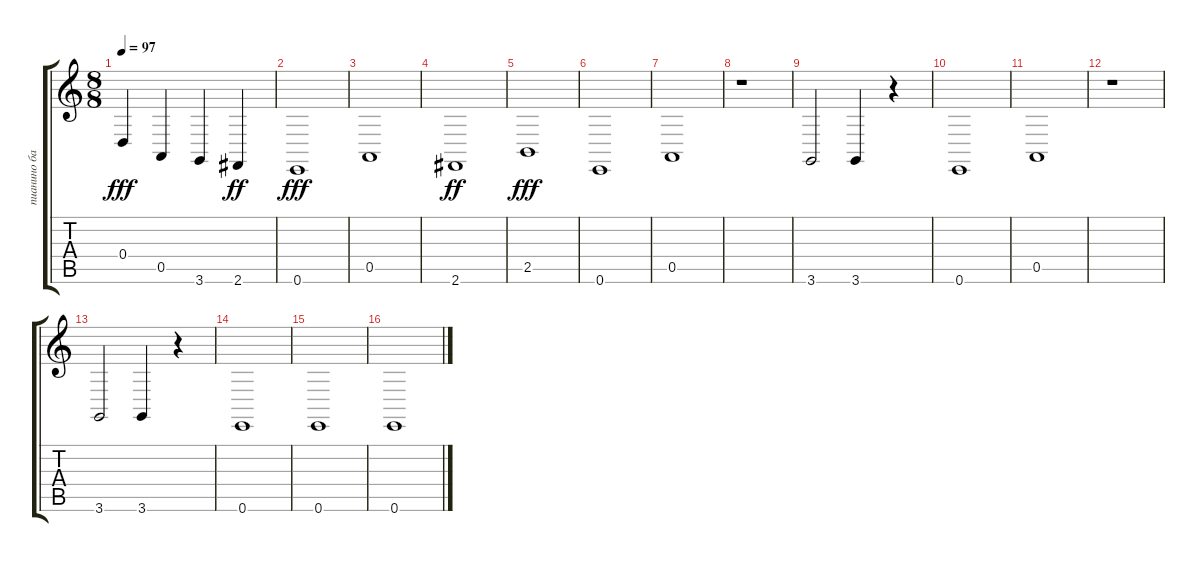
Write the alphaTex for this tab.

\track ("пианино бас" "пианино ба") {instrument acousticgrandpiano}
\staff {score tabs}
\tuning (E4 B3 G3 D3 A2 E2) {hide}
\ts (8 8)
\tempo 97
\clef g2
\ks c
0.4.4{dy fff} 0.5.4 3.6.4 2.6.4{dy ff} |
0.6.1{dy fff} |
0.5.1 |
2.6.1{dy ff} |
2.5.1{dy fff} |
0.6.1 |
0.5.1 |
r.1 |
3.6.2 3.6.4 r.4 |
0.6.1 |
0.5.1 |
r.1 |
3.6.2 3.6.4 r.4 |
0.6.1 |
0.6.1 |
0.6.1
